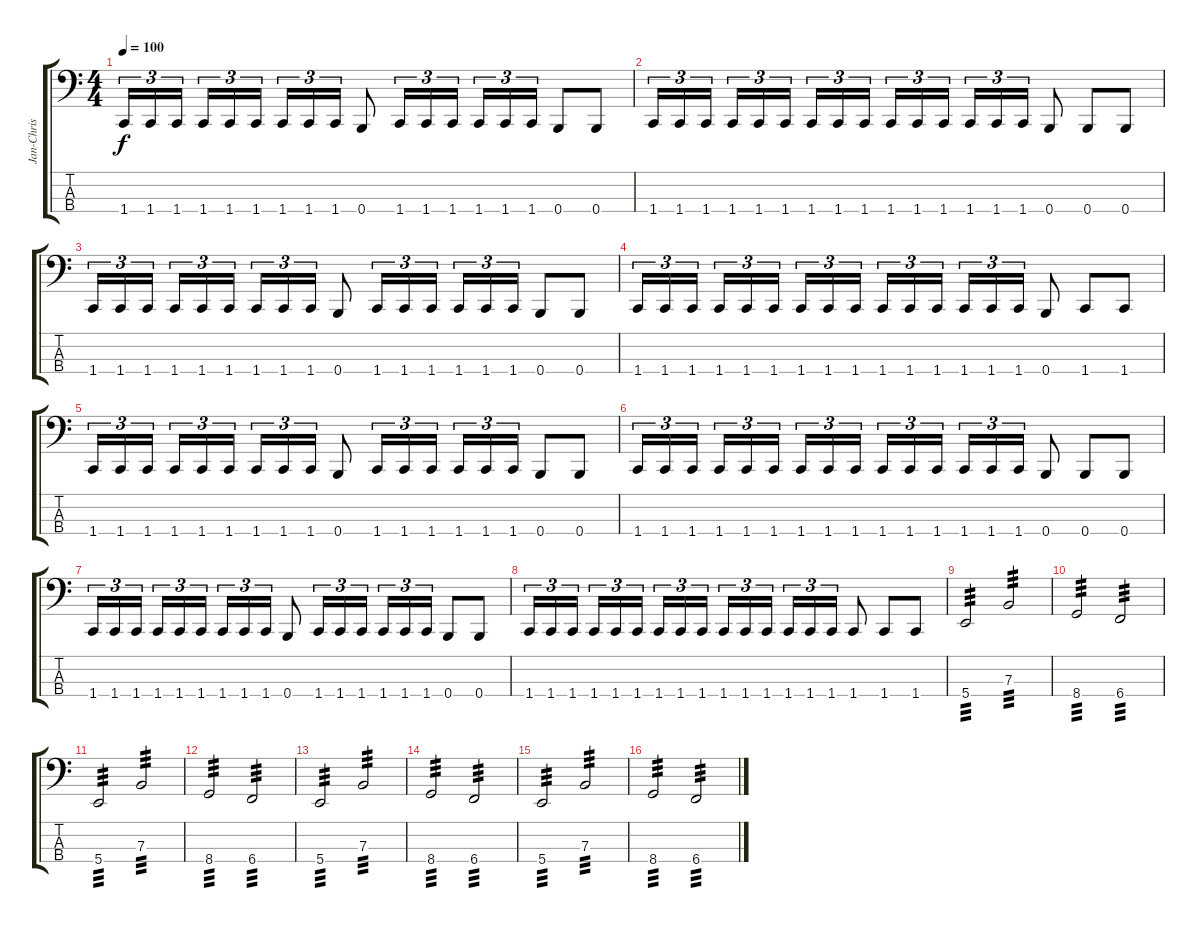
\track ("Jan-Chris de Koeijer" "Jan-Chris ") {instrument electricbasspick}
\staff {score tabs}
\tuning (D2 A1 E1 B0) {hide}
\ts (4 4)
\tempo 100
\clef f4
\ks c
1.4.16{tu (3 2) dy f} 1.4.16{tu (3 2)} 1.4.16{tu (3 2)} 1.4.16{tu (3 2)} 1.4.16{tu (3 2)} 1.4.16{tu (3 2)} 1.4.16{tu (3 2)} 1.4.16{tu (3 2)} 1.4.16{tu (3 2)} 0.4.8 1.4.16{tu (3 2)} 1.4.16{tu (3 2)} 1.4.16{tu (3 2)} 1.4.16{tu (3 2)} 1.4.16{tu (3 2)} 1.4.16{tu (3 2)} 0.4.8 0.4.8 |
1.4.16{tu (3 2)} 1.4.16{tu (3 2)} 1.4.16{tu (3 2)} 1.4.16{tu (3 2)} 1.4.16{tu (3 2)} 1.4.16{tu (3 2)} 1.4.16{tu (3 2)} 1.4.16{tu (3 2)} 1.4.16{tu (3 2)} 1.4.16{tu (3 2)} 1.4.16{tu (3 2)} 1.4.16{tu (3 2)} 1.4.16{tu (3 2)} 1.4.16{tu (3 2)} 1.4.16{tu (3 2)} 0.4.8 0.4.8 0.4.8 |
1.4.16{tu (3 2)} 1.4.16{tu (3 2)} 1.4.16{tu (3 2)} 1.4.16{tu (3 2)} 1.4.16{tu (3 2)} 1.4.16{tu (3 2)} 1.4.16{tu (3 2)} 1.4.16{tu (3 2)} 1.4.16{tu (3 2)} 0.4.8 1.4.16{tu (3 2)} 1.4.16{tu (3 2)} 1.4.16{tu (3 2)} 1.4.16{tu (3 2)} 1.4.16{tu (3 2)} 1.4.16{tu (3 2)} 0.4.8 0.4.8 |
1.4.16{tu (3 2)} 1.4.16{tu (3 2)} 1.4.16{tu (3 2)} 1.4.16{tu (3 2)} 1.4.16{tu (3 2)} 1.4.16{tu (3 2)} 1.4.16{tu (3 2)} 1.4.16{tu (3 2)} 1.4.16{tu (3 2)} 1.4.16{tu (3 2)} 1.4.16{tu (3 2)} 1.4.16{tu (3 2)} 1.4.16{tu (3 2)} 1.4.16{tu (3 2)} 1.4.16{tu (3 2)} 0.4.8 1.4.8 1.4.8 |
1.4.16{tu (3 2)} 1.4.16{tu (3 2)} 1.4.16{tu (3 2)} 1.4.16{tu (3 2)} 1.4.16{tu (3 2)} 1.4.16{tu (3 2)} 1.4.16{tu (3 2)} 1.4.16{tu (3 2)} 1.4.16{tu (3 2)} 0.4.8 1.4.16{tu (3 2)} 1.4.16{tu (3 2)} 1.4.16{tu (3 2)} 1.4.16{tu (3 2)} 1.4.16{tu (3 2)} 1.4.16{tu (3 2)} 0.4.8 0.4.8 |
1.4.16{tu (3 2)} 1.4.16{tu (3 2)} 1.4.16{tu (3 2)} 1.4.16{tu (3 2)} 1.4.16{tu (3 2)} 1.4.16{tu (3 2)} 1.4.16{tu (3 2)} 1.4.16{tu (3 2)} 1.4.16{tu (3 2)} 1.4.16{tu (3 2)} 1.4.16{tu (3 2)} 1.4.16{tu (3 2)} 1.4.16{tu (3 2)} 1.4.16{tu (3 2)} 1.4.16{tu (3 2)} 0.4.8 0.4.8 0.4.8 |
1.4.16{tu (3 2)} 1.4.16{tu (3 2)} 1.4.16{tu (3 2)} 1.4.16{tu (3 2)} 1.4.16{tu (3 2)} 1.4.16{tu (3 2)} 1.4.16{tu (3 2)} 1.4.16{tu (3 2)} 1.4.16{tu (3 2)} 0.4.8 1.4.16{tu (3 2)} 1.4.16{tu (3 2)} 1.4.16{tu (3 2)} 1.4.16{tu (3 2)} 1.4.16{tu (3 2)} 1.4.16{tu (3 2)} 0.4.8 0.4.8 |
1.4.16{tu (3 2)} 1.4.16{tu (3 2)} 1.4.16{tu (3 2)} 1.4.16{tu (3 2)} 1.4.16{tu (3 2)} 1.4.16{tu (3 2)} 1.4.16{tu (3 2)} 1.4.16{tu (3 2)} 1.4.16{tu (3 2)} 1.4.16{tu (3 2)} 1.4.16{tu (3 2)} 1.4.16{tu (3 2)} 1.4.16{tu (3 2)} 1.4.16{tu (3 2)} 1.4.16{tu (3 2)} 1.4.8 1.4.8 1.4.8 |
5.4.2{tp 3} 7.3.2{tp 3} |
8.4.2{tp 3} 6.4.2{tp 3} |
5.4.2{tp 3} 7.3.2{tp 3} |
8.4.2{tp 3} 6.4.2{tp 3} |
5.4.2{tp 3} 7.3.2{tp 3} |
8.4.2{tp 3} 6.4.2{tp 3} |
5.4.2{tp 3} 7.3.2{tp 3} |
8.4.2{tp 3} 6.4.2{tp 3}
